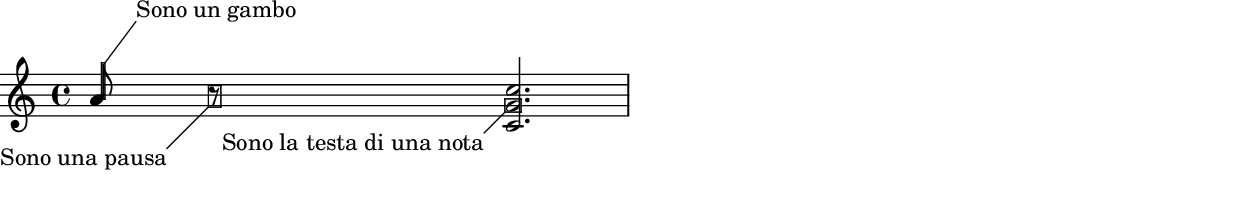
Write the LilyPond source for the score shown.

%% Generated by lilypond-book.py
%% Options: [exampleindent=10.16\mm,indent=0\mm,line-width=160\mm,quote]
\include "lilypond-book-preamble.ly"


% ****************************************************************
% Start cut-&-pastable-section
% ****************************************************************



\paper {
  indent = 0\mm
  line-width = 160\mm
  % offset the left padding, also add 1mm as lilypond creates cropped
  % images with a little space on the right
  line-width = #(- line-width (* mm  3.000000) (* mm 1))
  line-width = 160\mm - 2.0 * 10.16\mm
  % offset the left padding, also add 1mm as lilypond creates cropped
  % images with a little space on the right
  line-width = #(- line-width (* mm  3.000000) (* mm 1))
}

\layout {
  
}





% ****************************************************************
% ly snippet:
% ****************************************************************
\sourcefileline 745
\relative c'' {
  \new Voice \with { \consists "Balloon_engraver" }
  {
    \balloonGrobText #'Stem #'(3 . 4) \markup { "Sono un gambo" }
    a8
    \balloonGrobText #'Rest #'(-4 . -4) \markup { "Sono una pausa" }
    r
    \balloonLengthOn
    <c, g'-\balloonText #'(-2 . -2) \markup { "Sono la testa di una nota" } c>2.
  }
}



% ****************************************************************
% end ly snippet
% ****************************************************************
